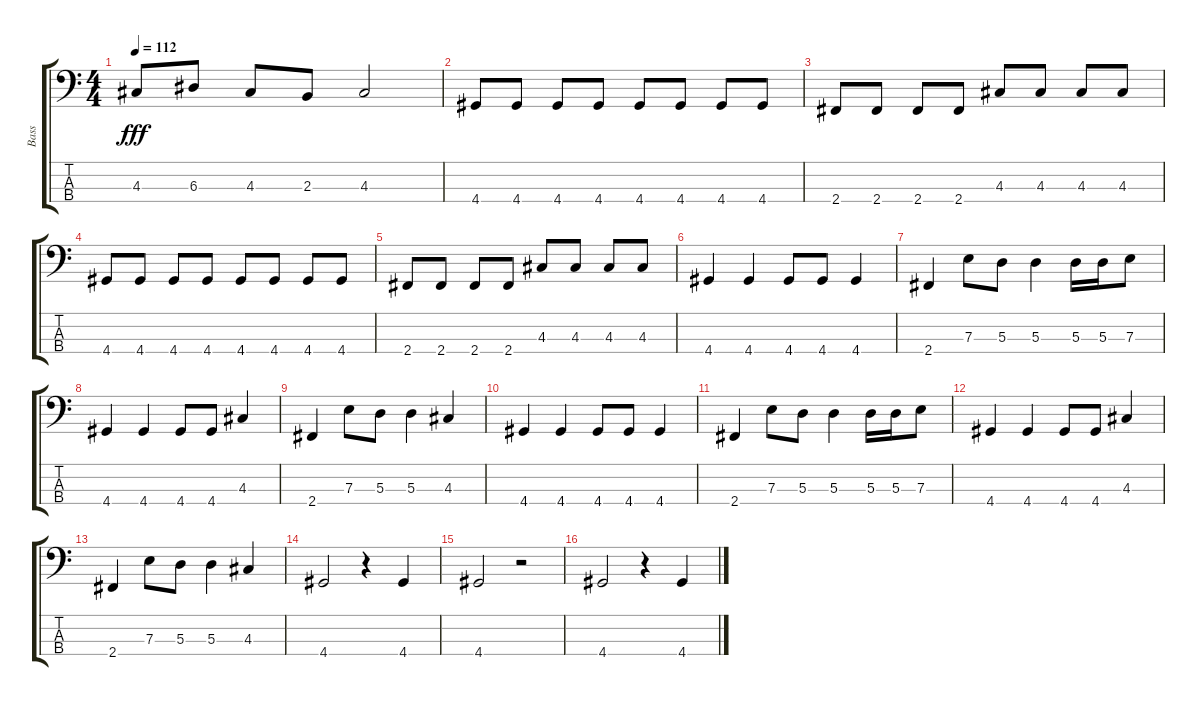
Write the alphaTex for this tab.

\track ("Bass" "Bass") {instrument electricbassfinger}
\staff {score tabs}
\tuning (G2 D2 A1 E1) {hide}
\ts (4 4)
\tempo 112
\clef f4
\ks c
4.3.8{dy fff} 6.3.8 4.3.8 2.3.8 4.3.2 |
4.4.8 4.4.8 4.4.8 4.4.8 4.4.8 4.4.8 4.4.8 4.4.8 |
2.4.8 2.4.8 2.4.8 2.4.8 4.3.8 4.3.8 4.3.8 4.3.8 |
4.4.8 4.4.8 4.4.8 4.4.8 4.4.8 4.4.8 4.4.8 4.4.8 |
2.4.8 2.4.8 2.4.8 2.4.8 4.3.8 4.3.8 4.3.8 4.3.8 |
4.4.4 4.4.4 4.4.8 4.4.8 4.4.4 |
2.4.4 7.3.8 5.3.8 5.3.4 5.3.16 5.3.16 7.3.8 |
4.4.4 4.4.4 4.4.8 4.4.8 4.3.4 |
2.4.4 7.3.8 5.3.8 5.3.4 4.3.4 |
4.4.4 4.4.4 4.4.8 4.4.8 4.4.4 |
2.4.4 7.3.8 5.3.8 5.3.4 5.3.16 5.3.16 7.3.8 |
4.4.4 4.4.4 4.4.8 4.4.8 4.3.4 |
2.4.4 7.3.8 5.3.8 5.3.4 4.3.4 |
4.4.2 r.4 4.4.4 |
4.4.2 r.2 |
4.4.2 r.4 4.4.4
